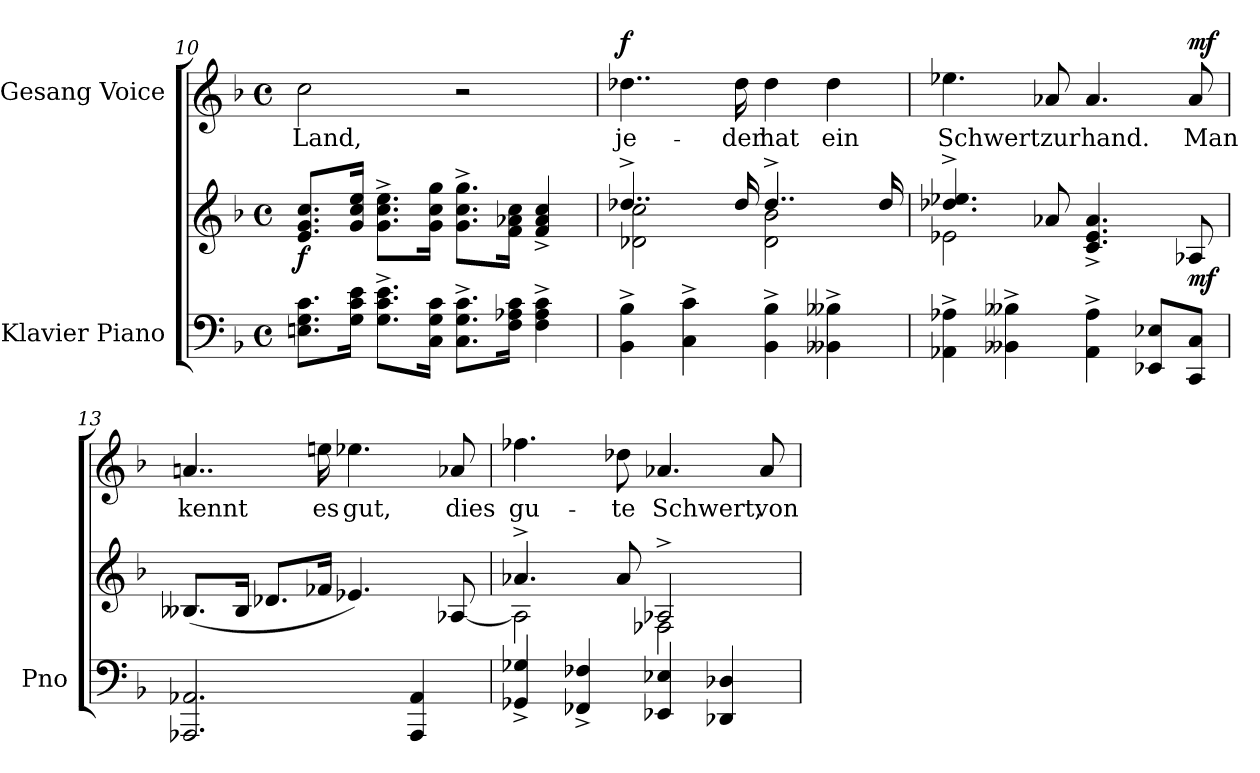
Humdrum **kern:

**kern	**kern	**dynam	**kern	**text	**dynam
*part2	*part2	*part2	*part1	*part1	*part1
*staff3	*staff2	*staff2/3	*staff1	*staff1	*staff1
*I"Klavier Piano	*	*	*I"Gesang Voice	*	*
*I'Pno	*	*	*	*	*
*clefF4	*clefG2	*	*clefG2	*	*
*k[b-]	*k[b-]	*	*k[b-]	*	*
*M4/4	*M4/4	*	*M4/4	*	*
*met(c)	*met(c)	*	*met(c)	*	*
=10	=10	=10	=10	=10	=10
!	!	!LO:DY:b	!	!	!
8.En\ 8.G\ 8.c\L	8.e/ 8.g/ 8.cc/L	f	2cc\	Land,	.
16G\ 16c\ 16e\Jk	16g/ 16cc/ 16ee/Jk	.	.	.	.
8.G\^ 8.c\^ 8.e\^L	8.g\^ 8.cc\^ 8.ee\^L	.	.	.	.
16C\ 16G\ 16c\Jk	16g\ 16cc\ 16gg\Jk	.	.	.	.
8.C\^ 8.G\^ 8.c\^L	8.g\^ 8.cc\^ 8.gg\^L	.	2r	.	.
16F\ 16A-X\ 16c\Jk	16f\ 16a-X\ 16cc\Jk	.	.	.	.
4F\^> 4A-\^> 4c\^>	4f/^> 4a-/^> 4cc/^>	.	.	.	.
=11	=11	=11	=11	=11	=11
*	*^	*	*	*	*
!	!	!	!	!	!	!LO:DY:a
4BB-\^ 4B-\^	4..dd-X^/	2d-X\ 2cc\	.	4..dd-X\	je-	f
4C\^ 4c\^	.	.	.	.	.	.
.	16dd-/	.	.	16dd-\	-der	.
4BB-\^ 4B-\^	4..dd-^/	2d-\ 2b-\	.	4dd-\	hat	.
4BB--X\^ 4B--X\^	.	.	.	4dd-\	ein	.
.	16dd-/	.	.	.	.	.
=12	=12	=12	=12	=12	=12	=12
4AA-X\^ 4A-X\^	4.dd-X/^ 4.ee-X/^	2e-X\	.	4.ee-X\	Schwert	.
4BB--X\^ 4B--X\^	.	.	.	.	.	.
.	8a-X/	.	.	8a-X/	zur	.
4AA-\^ 4A-\^	4.c/^> 4.e-/^> 4.a-/^>	2ryy	.	4.a-/	hand.	.
8EE-X/ 8E-X/L	.	.	.	.	.	.
!	!	!	!LO:DY:b	!	!	!LO:DY:a
8CC/ 8C/J	8A-X/	.	mf	8a-/	Man	mf
*	*v	*v	*	*	*	*
=13	=13	=13	=13	=13	=13
2.AAA-X/ 2.AA-X/	(8.B--X/L	.	4..an/	kennt	.
.	16B--/Jk	.	.	.	.
.	8.d-X/L	.	.	.	.
.	16f-X/Jk	.	16een\	es	.
.	4.e-X/)	.	4.ee-X\	gut,	.
4AAA-/ 4AA-/	.	.	.	.	.
.	[<8A-X/	.	8a-X/	dies	.
=14	=14	=14	=14	=14	=14
*	*^	*	*	*	*
4GG-X/^ 4G-X/^	4.a-X^/	2A-\]	.	4.ff-X\	gu-	.
4FF-X/^ 4F-X/^	.	.	.	.	.	.
.	8a-/	.	.	8dd-X\	-te	.
4EE-X/ 4E-X/	2A-X^/	2F-X\	.	4.a-X/	Schwert,	.
4DD-X/ 4D-X/	.	.	.	.	.	.
.	.	.	.	8a-/	von	.
*	*v	*v	*	*	*	*
=	=	=	=	=	=
*-	*-	*-	*-	*-	*-
